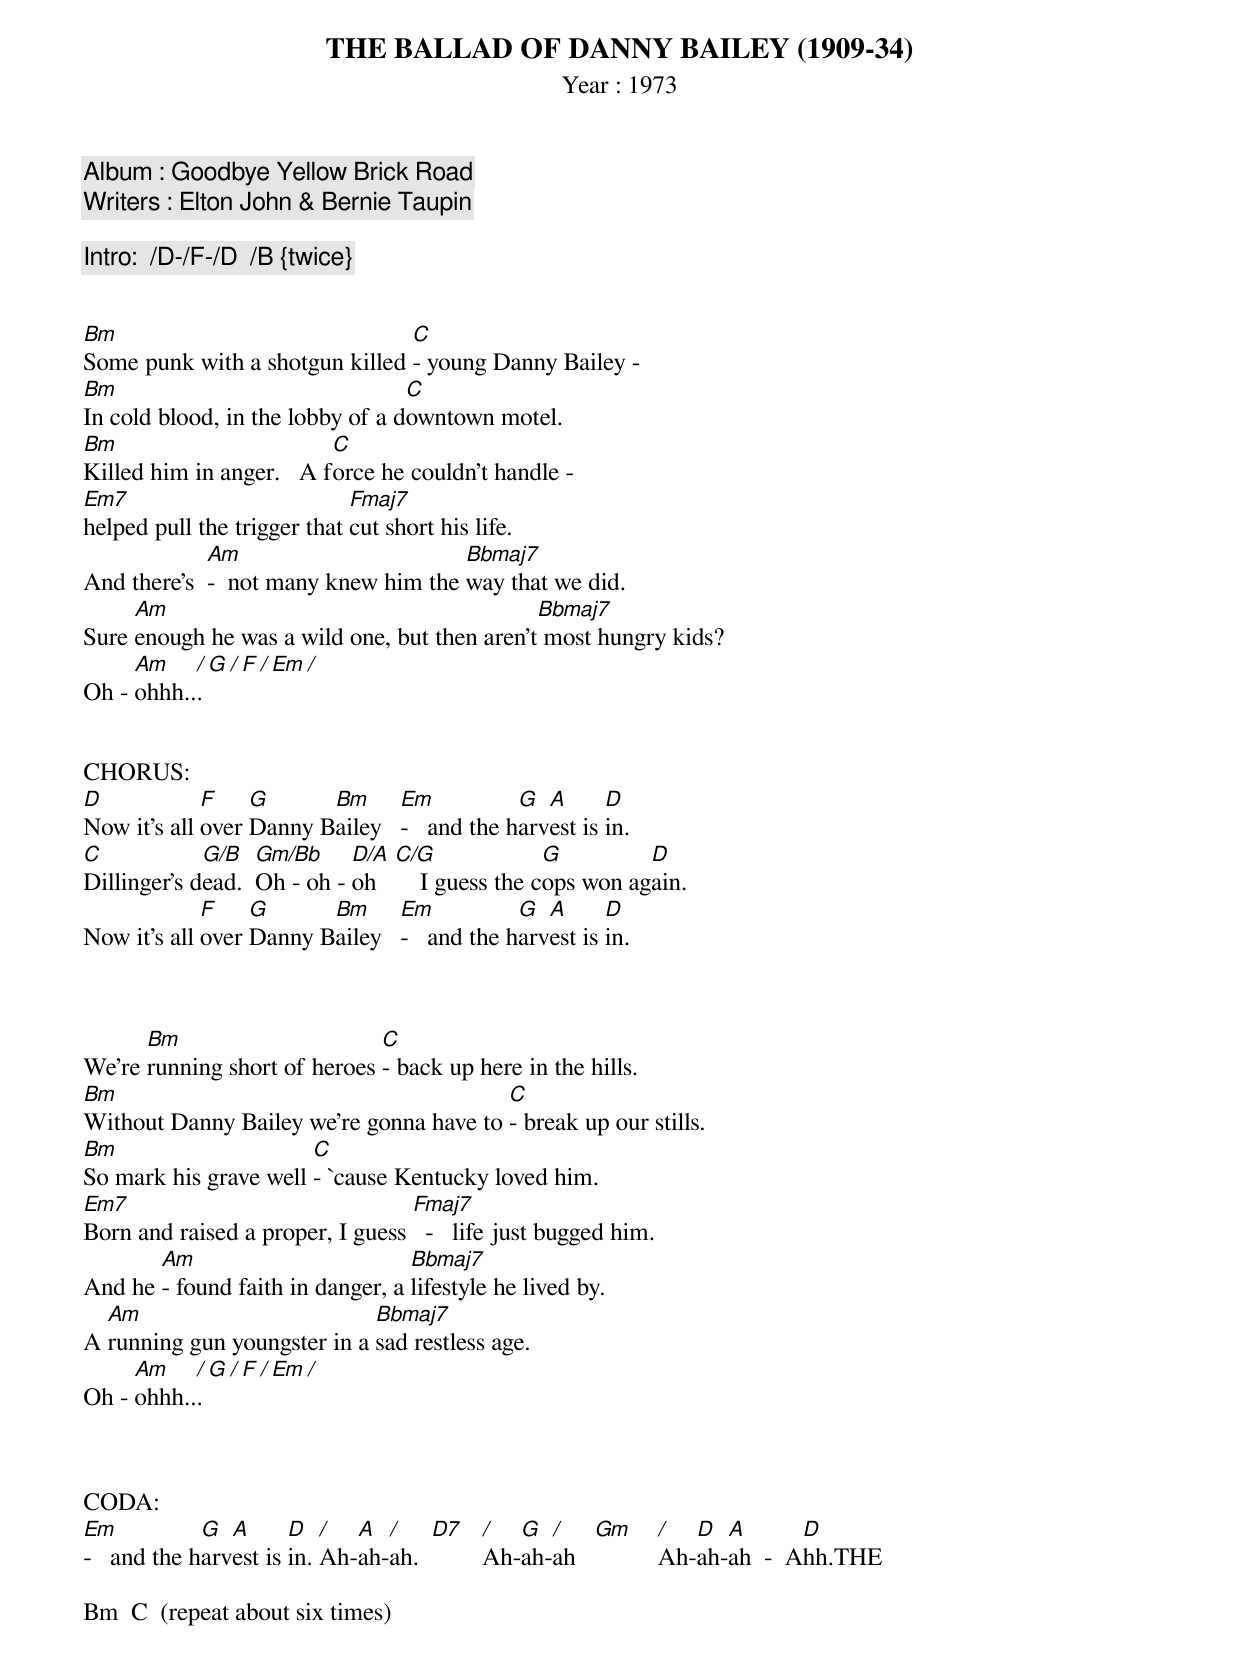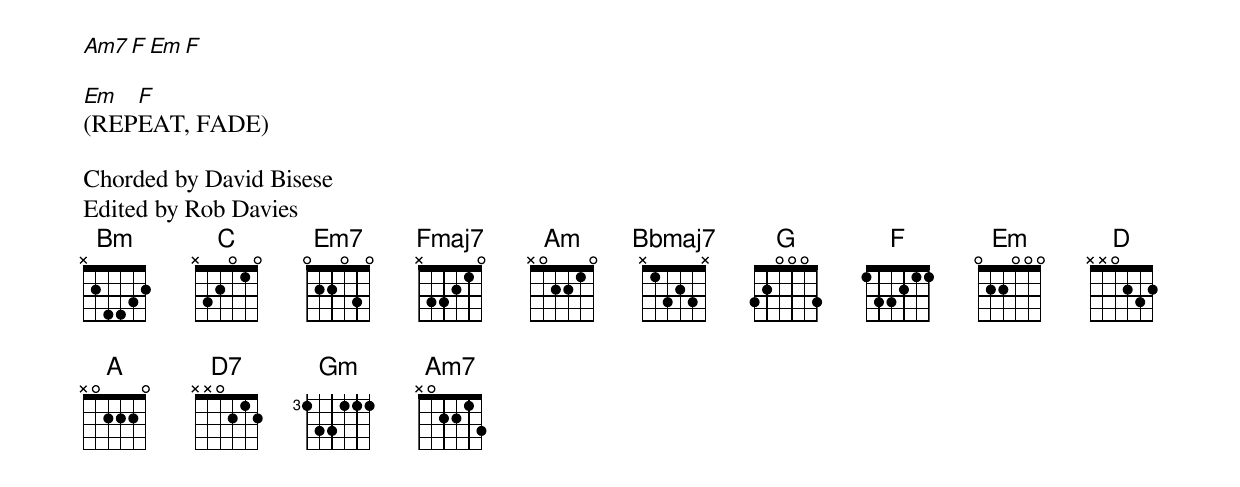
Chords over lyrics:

THE BALLAD OF DANNY BAILEY (1909-34)
   Year : 1973
  Album : Goodbye Yellow Brick Road
Writers : Elton John & Bernie Taupin

Intro:  /D-/F-/D  /B {twice}


Bm                              C
Some punk with a shotgun killed - young Danny Bailey -
Bm                                C
In cold blood, in the lobby of a downtown motel.
Bm                        C
Killed him in anger.   A force he couldn't handle -
Em7                          Fmaj7
helped pull the trigger that cut short his life.
             Am                       Bbmaj7
And there's  -  not many knew him the way that we did.
     Am                                       Bbmaj7
Sure enough he was a wild one, but then aren't most hungry kids?
     Am    /  G  /  F  /  Em  /
Oh - ohhh...


CHORUS:
D            F    G      Bm      Em           G  A      D
Now it's all over Danny Bailey   -   and the harvest is in.
C            G/B   Gm/Bb     D/A  C/G              G         D
Dillinger's dead.  Oh - oh - oh       I guess the cops won again.
             F    G      Bm      Em           G  A      D
Now it's all over Danny Bailey   -   and the harvest is in.



      Bm                      C
We're running short of heroes - back up here in the hills.
Bm                                       C
Without Danny Bailey we're gonna have to - break up our stills.
Bm                     C
So mark his grave well - `cause Kentucky loved him.
Em7                               Fmaj7
Born and raised a proper, I guess   -   life just bugged him.
       Am                         Bbmaj7
And he - found faith in danger, a lifestyle he lived by.
  Am                         Bbmaj7
A running gun youngster in a sad restless age.
     Am    /  G  /  F  /  Em  /
Oh - ohhh...


{Repeat Chorus}

CODA:
Em           G  A      D   /  A  /    D7 /  G  /    Gm  /  D  A       D
-   and the harvest is in. Ah-ah-ah.     Ah-ah-ah       Ah-ah-ah  -  Ahh.THE

Bm  C  (repeat about six times)

Am7  F  Em  F

Em  F
(REPEAT, FADE)

Chorded by David Bisese
Edited by Rob Davies
